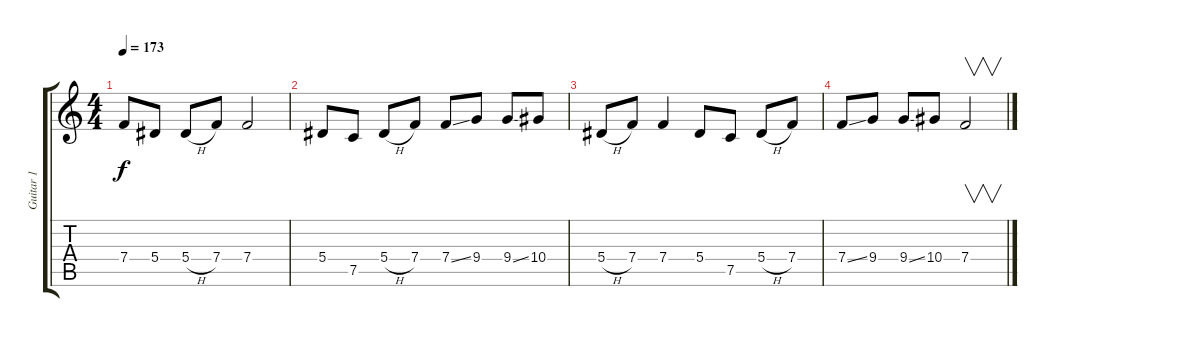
\track ("Guitar 1" "Guitar 1") {instrument acousticguitarnylon}
\staff {score tabs}
\tuning (C4 G3 Eb3 Bb2 F2 C2) {hide}
\ts (4 4)
\tempo 173
\clef g2
\ks c
7.4.8{dy f} 5.4.8 5.4{h}.8 7.4.8 7.4.2 |
5.4.8 7.5.8 5.4{h}.8 7.4.8 7.4{ss}.8 9.4.8 9.4{ss}.8 10.4.8 |
5.4{h}.8 7.4.8 7.4.4 5.4.8 7.5.8 5.4{h}.8 7.4.8 |
7.4{ss}.8{volume 2} 9.4.8 9.4{ss}.8 10.4.8 7.4.2{v}
